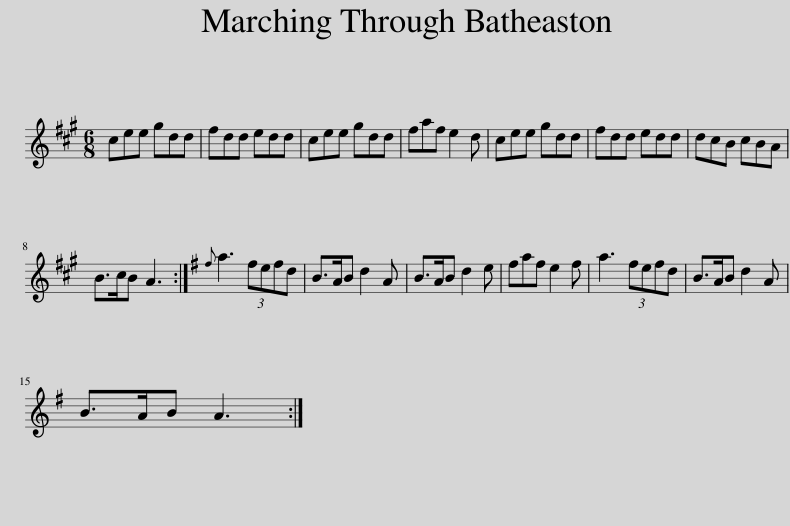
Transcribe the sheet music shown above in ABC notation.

X:1
L:1/8
M:6/8
I:linebreak $
K:A
V:1 treble
V:1
 cee gdd | fdd edd | cee gdd | faf e2 d | cee gdd | %5
 fdd edd | dcB cBA |$ B>cB A3 :|[K:G]{f} a3 (3fefd | B>AB d2 A | %10
 B>AB d2 e | faf e2 f | a3 (3fefd | B>AB d2 A |$ B>AB A3 :| %15
